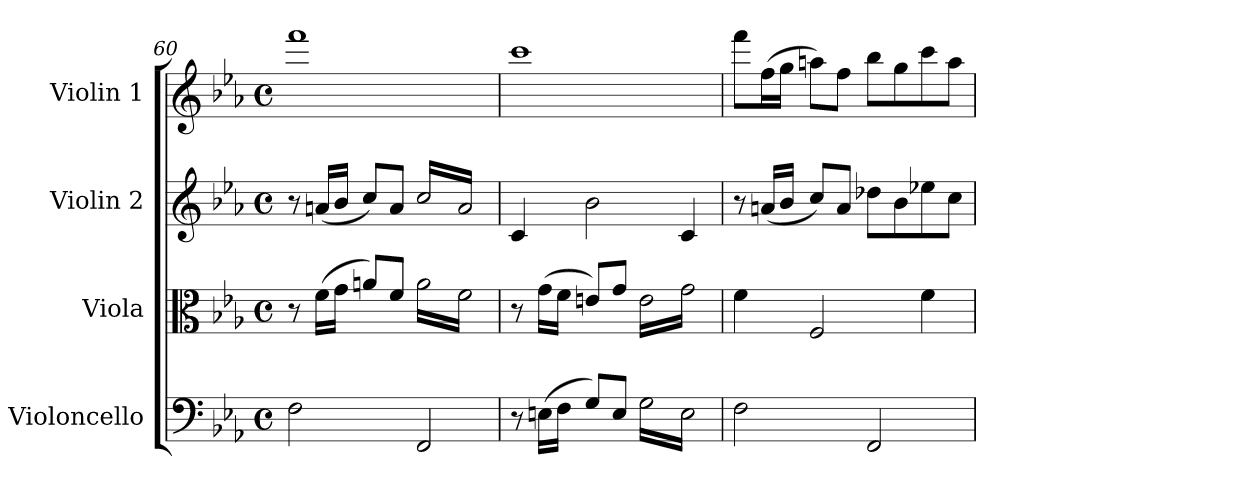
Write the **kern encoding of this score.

**kern	**kern	**kern	**kern
*part4	*part3	*part2	*part1
*staff4	*staff3	*staff2	*staff1
*I"Violoncello	*I"Viola	*I"Violin 2	*I"Violin 1
*I'Vc	*I'Vla	*I'Vln	*I'Vln
!!LO:LB:g=z
*clefF4	*clefC3	*clefG2	*clefG2
*k[b-e-a-]	*k[b-e-a-]	*k[b-e-a-]	*k[b-e-a-]
*M4/4	*M4/4	*M4/4	*M4/4
*met(c)	*met(c)	*met(c)	*met(c)
=60	=60	=60	=60
2F\	8r	8r	1fff
.	(16f\LL	(16an/LL	.
.	16g\JJ	16b-/JJ	.
.	8an/L)	8cc/L)	.
.	8f/J	8a/J	.
*	*tremolo	*	*
*	*	*tremolo	*
2FF/	16a\LL	16cc/LL	.
.	16f\	16a/	.
.	16a\	16cc/	.
.	16f\	16a/	.
.	16a\	16cc/	.
.	16f\	16a/	.
.	16a\	16cc/	.
.	16f\JJ	16a/JJ	.
*	*	*Xtremolo	*
*	*Xtremolo	*	*
=61	=61	=61	=61
8r	8r	4c/	1ccc
.	.	.	.
(16En\LL	(16g\LL	.	.
16F\JJ	16f\JJ	.	.
8G/L)	8en/L)	2b-\	.
8E/J	8g/J	.	.
*tremolo	*	*	*
*	*tremolo	*	*
16G\LL	16e\LL	.	.
16E\	16g\	.	.
16G\	16e\	.	.
16E\	16g\	.	.
16G\	16e\	4c/	.
16E\	16g\	.	.
16G\	16e\	.	.
16E\JJ	16g\JJ	.	.
*	*Xtremolo	*	*
*Xtremolo	*	*	*
=62	=62	=62	=62
2F\	4f\	8r	8fff\L
.	.	.	.
.	.	(16an/LL	(16ff\L
.	.	16b-/JJ	16gg\JJ
.	2F/	8cc/L)	8aan\L)
.	.	8a/J	8ff\J
2FF/	.	8dd-X\L	8bb-\L
.	.	8b-\	8gg\
.	4f\	8ee-X\	8ccc\
.	.	8cc\J	8aa\J
=	=	=	=
*-	*-	*-	*-
